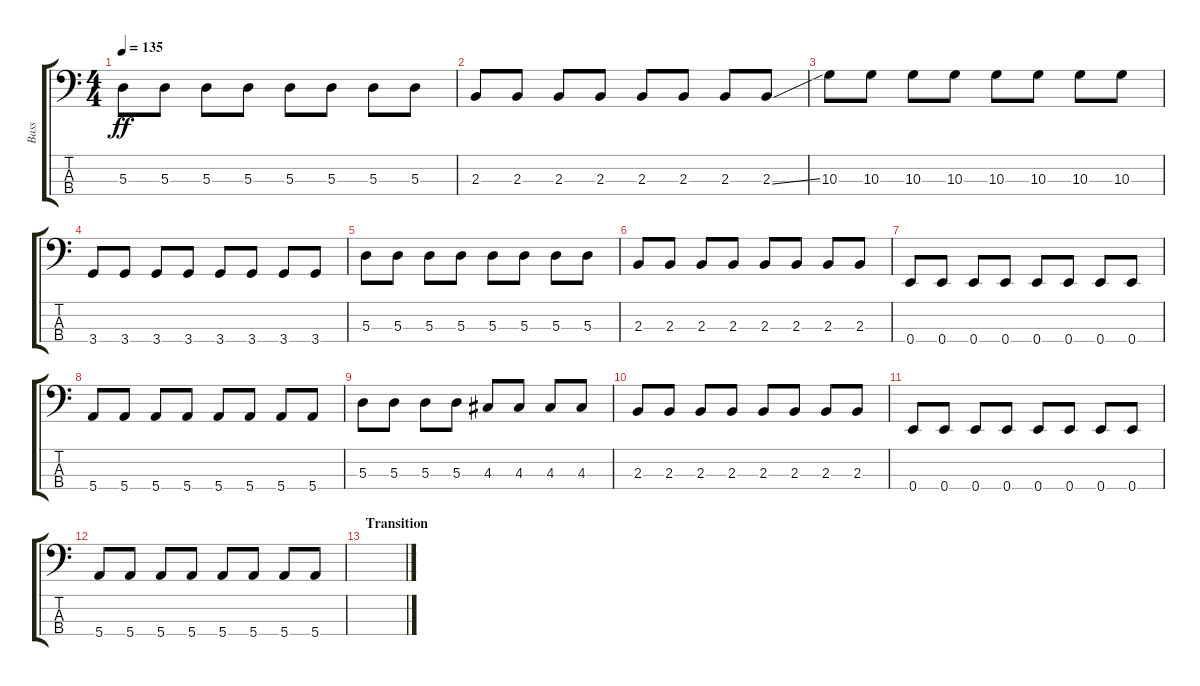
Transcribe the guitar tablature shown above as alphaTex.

\track ("Bass" "Bass") {instrument electricbasspick}
\staff {score tabs}
\tuning (G2 D2 A1 E1) {hide}
\ts (4 4)
\tempo 135
\clef f4
\ks c
5.3.8{dy ff} 5.3.8 5.3.8 5.3.8 5.3.8 5.3.8 5.3.8 5.3.8 |
2.3.8 2.3.8 2.3.8 2.3.8 2.3.8 2.3.8 2.3.8 2.3{ss}.8 |
10.3.8 10.3.8 10.3.8 10.3.8 10.3.8 10.3.8 10.3.8 10.3.8 |
3.4.8 3.4.8 3.4.8 3.4.8 3.4.8 3.4.8 3.4.8 3.4.8 |
5.3.8 5.3.8 5.3.8 5.3.8 5.3.8 5.3.8 5.3.8 5.3.8 |
2.3.8 2.3.8 2.3.8 2.3.8 2.3.8 2.3.8 2.3.8 2.3.8 |
0.4.8 0.4.8 0.4.8 0.4.8 0.4.8 0.4.8 0.4.8 0.4.8 |
5.4.8 5.4.8 5.4.8 5.4.8 5.4.8 5.4.8 5.4.8 5.4.8 |
5.3.8 5.3.8 5.3.8 5.3.8 4.3.8 4.3.8 4.3.8 4.3.8 |
2.3.8 2.3.8 2.3.8 2.3.8 2.3.8 2.3.8 2.3.8 2.3.8 |
0.4.8 0.4.8 0.4.8 0.4.8 0.4.8 0.4.8 0.4.8 0.4.8 |
5.4.8 5.4.8 5.4.8 5.4.8 5.4.8 5.4.8 5.4.8 5.4.8 |
\section ("" "Transition")
